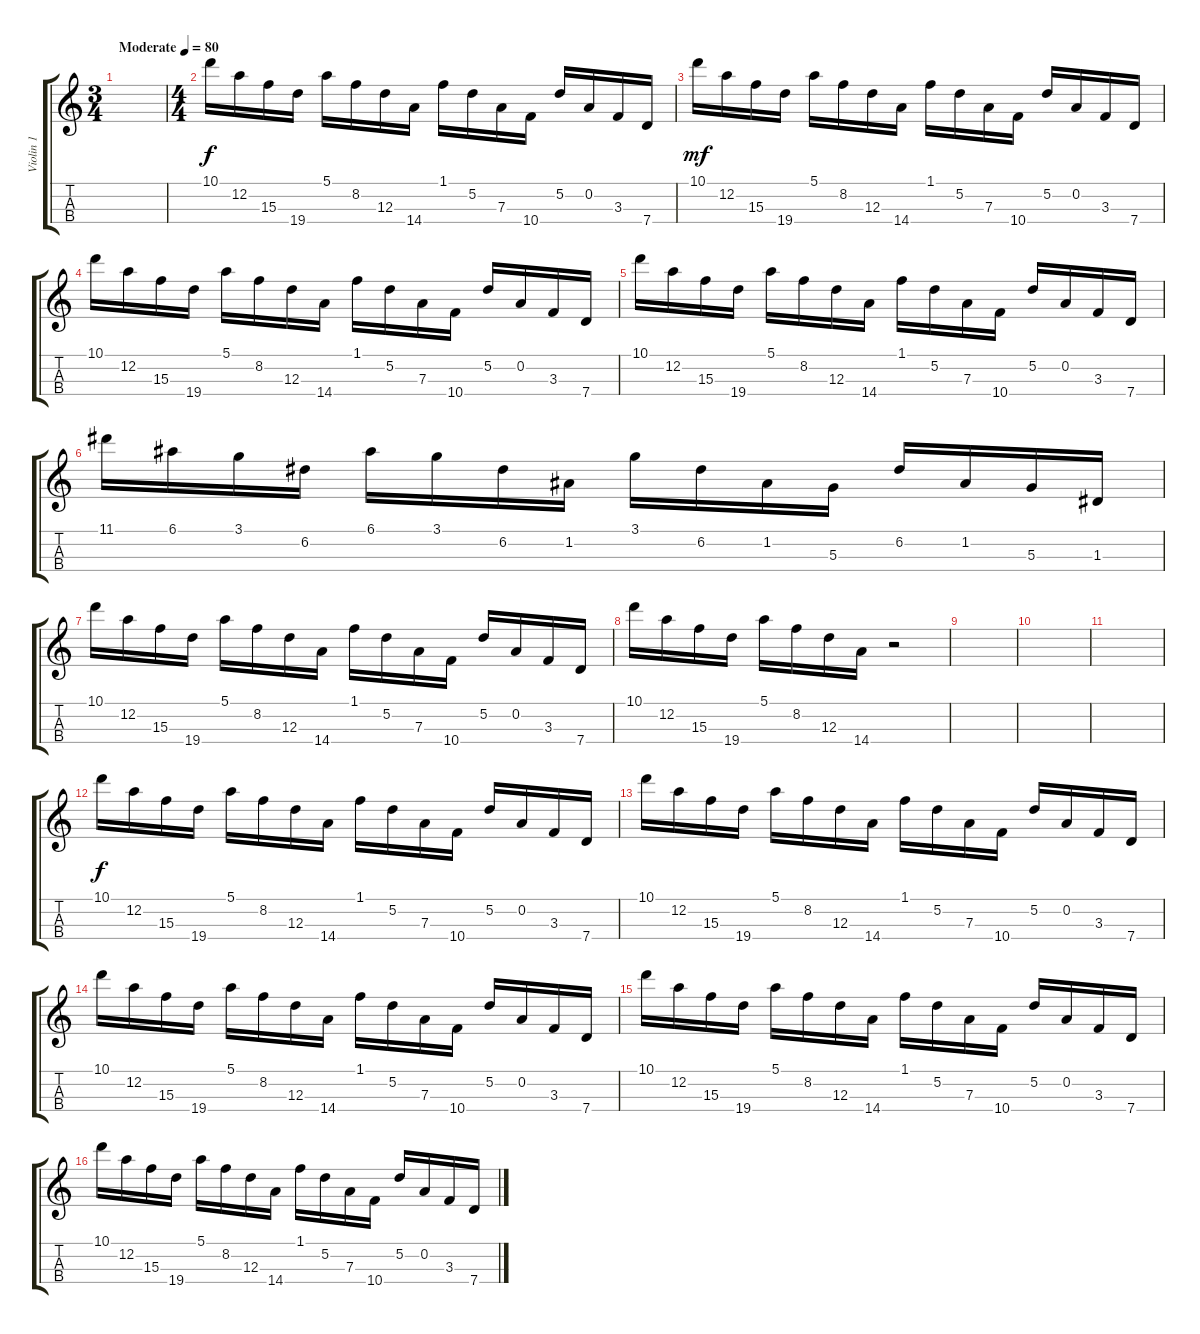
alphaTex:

\track ("Violin 1" "Violin 1") {instrument violin}
\staff {score tabs}
\tuning (E5 A4 D4 G3) {hide}
\ts (3 4)
\tempo (80 "Moderate")
\clef g2
\ks c
|
\ts (4 4)
10.1.16 12.2.16 15.3.16 19.4.16 5.1.16 8.2.16 12.3.16 14.4.16 1.1.16 5.2.16 7.3.16 10.4.16 5.2.16 0.2.16 3.3.16 7.4.16 |
10.1.16{dy mf} 12.2.16 15.3.16 19.4.16 5.1.16 8.2.16 12.3.16 14.4.16 1.1.16 5.2.16 7.3.16 10.4.16 5.2.16 0.2.16 3.3.16 7.4.16 |
10.1.16 12.2.16 15.3.16 19.4.16 5.1.16 8.2.16 12.3.16 14.4.16 1.1.16 5.2.16 7.3.16 10.4.16 5.2.16 0.2.16 3.3.16 7.4.16 |
10.1.16 12.2.16 15.3.16 19.4.16 5.1.16 8.2.16 12.3.16 14.4.16 1.1.16 5.2.16 7.3.16 10.4.16 5.2.16 0.2.16 3.3.16 7.4.16 |
11.1.16 6.1.16 3.1.16 6.2.16 6.1.16 3.1.16 6.2.16 1.2.16 3.1.16 6.2.16 1.2.16 5.3.16 6.2.16 1.2.16 5.3.16 1.3.16 |
10.1.16 12.2.16 15.3.16 19.4.16 5.1.16 8.2.16 12.3.16 14.4.16 1.1.16 5.2.16 7.3.16 10.4.16 5.2.16 0.2.16 3.3.16 7.4.16 |
10.1.16 12.2.16 15.3.16 19.4.16 5.1.16 8.2.16 12.3.16 14.4.16 r.2 |
|
|
|
10.1.16{dy f} 12.2.16 15.3.16 19.4.16 5.1.16 8.2.16 12.3.16 14.4.16 1.1.16 5.2.16 7.3.16 10.4.16 5.2.16 0.2.16 3.3.16 7.4.16 |
10.1.16 12.2.16 15.3.16 19.4.16 5.1.16 8.2.16 12.3.16 14.4.16 1.1.16 5.2.16 7.3.16 10.4.16 5.2.16 0.2.16 3.3.16 7.4.16 |
10.1.16 12.2.16 15.3.16 19.4.16 5.1.16 8.2.16 12.3.16 14.4.16 1.1.16 5.2.16 7.3.16 10.4.16 5.2.16 0.2.16 3.3.16 7.4.16 |
10.1.16 12.2.16 15.3.16 19.4.16 5.1.16 8.2.16 12.3.16 14.4.16 1.1.16 5.2.16 7.3.16 10.4.16 5.2.16 0.2.16 3.3.16 7.4.16 |
10.1.16 12.2.16 15.3.16 19.4.16 5.1.16 8.2.16 12.3.16 14.4.16 1.1.16 5.2.16 7.3.16 10.4.16 5.2.16 0.2.16 3.3.16 7.4.16
